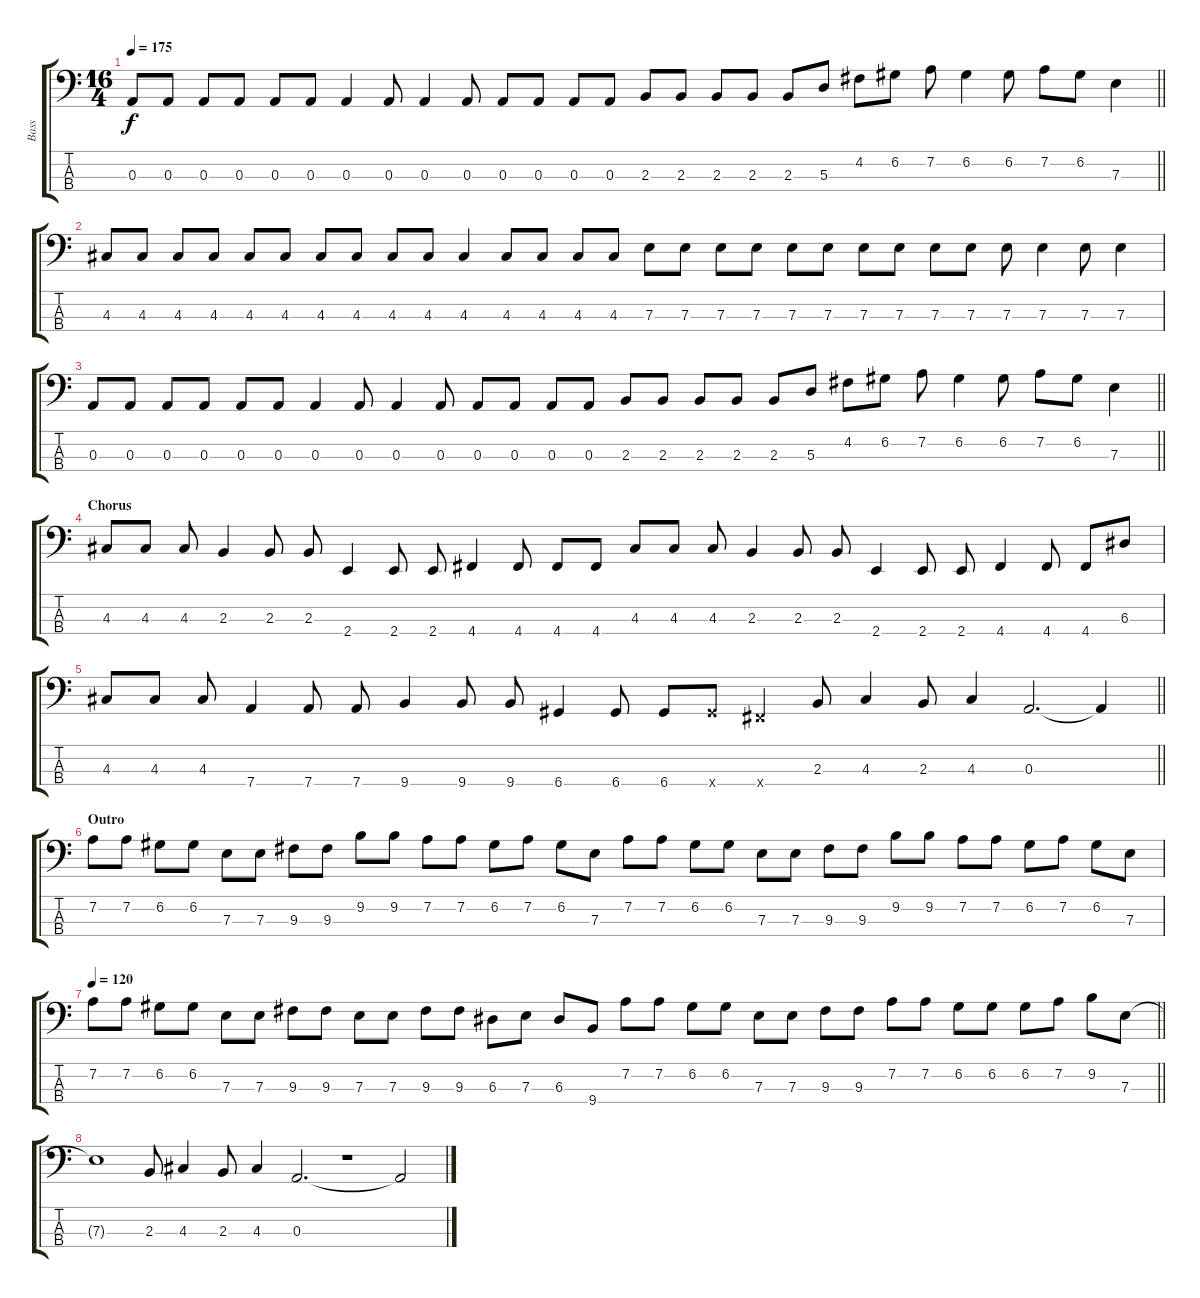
\track ("Bass" "Bass") {instrument slapbass2}
\staff {score tabs}
\tuning (G2 D2 A1 D1) {hide}
\ts (16 4)
\tempo 175
\clef f4
\barLineRight lightlight
\ks c
0.3.8{dy f} 0.3.8 0.3.8 0.3.8 0.3.8 0.3.8 0.3.4 0.3.8 0.3.4 0.3.8 0.3.8 0.3.8 0.3.8 0.3.8 2.3.8 2.3.8 2.3.8 2.3.8 2.3.8 5.3.8 4.2.8 6.2.8 7.2.8 6.2.4 6.2.8 7.2.8 6.2.8 7.3.4 |
4.3.8 4.3.8 4.3.8 4.3.8 4.3.8 4.3.8 4.3.8 4.3.8 4.3.8 4.3.8 4.3.4 4.3.8 4.3.8 4.3.8 4.3.8 7.3.8 7.3.8 7.3.8 7.3.8 7.3.8 7.3.8 7.3.8 7.3.8 7.3.8 7.3.8 7.3.8 7.3.4 7.3.8 7.3.4 |
\barLineRight lightlight
0.3.8 0.3.8 0.3.8 0.3.8 0.3.8 0.3.8 0.3.4 0.3.8 0.3.4 0.3.8 0.3.8 0.3.8 0.3.8 0.3.8 2.3.8 2.3.8 2.3.8 2.3.8 2.3.8 5.3.8 4.2.8 6.2.8 7.2.8 6.2.4 6.2.8 7.2.8 6.2.8 7.3.4 |
\section ("" "Chorus")
4.3.8 4.3.8 4.3.8 2.3.4 2.3.8 2.3.8 2.4.4 2.4.8 2.4.8 4.4.4 4.4.8 4.4.8 4.4.8 4.3.8 4.3.8 4.3.8 2.3.4 2.3.8 2.3.8 2.4.4 2.4.8 2.4.8 4.4.4 4.4.8 4.4.8 6.3.8 |
\barLineRight lightlight
4.3.8 4.3.8 4.3.8 7.4.4 7.4.8 7.4.8 9.4.4 9.4.8 9.4.8 6.4.4 6.4.8 6.4.8 6.4{x}.8 4.4{x}.4 2.3.8 4.3.4 2.3.8 4.3.4 0.3.2{d} 0.3{t}.4 |
\section ("" "Outro")
7.2.8 7.2.8 6.2.8 6.2.8 7.3.8 7.3.8 9.3.8 9.3.8 9.2.8 9.2.8 7.2.8 7.2.8 6.2.8 7.2.8 6.2.8 7.3.8 7.2.8 7.2.8 6.2.8 6.2.8 7.3.8 7.3.8 9.3.8 9.3.8 9.2.8 9.2.8 7.2.8 7.2.8 6.2.8 7.2.8 6.2.8 7.3.8 |
\tempo 120
\barLineRight lightlight
7.2.8 7.2.8 6.2.8 6.2.8 7.3.8 7.3.8 9.3.8 9.3.8 7.3.8 7.3.8 9.3.8 9.3.8 6.3.8 7.3.8 6.3.8 9.4.8 7.2.8 7.2.8 6.2.8 6.2.8 7.3.8 7.3.8 9.3.8 9.3.8 7.2.8 7.2.8 6.2.8 6.2.8 6.2.8 7.2.8 9.2.8 7.3.8 |
7.3{t}.1 2.3.8 4.3.4 2.3.8 4.3.4 0.3.2{d} r.1 0.3{t}.2
